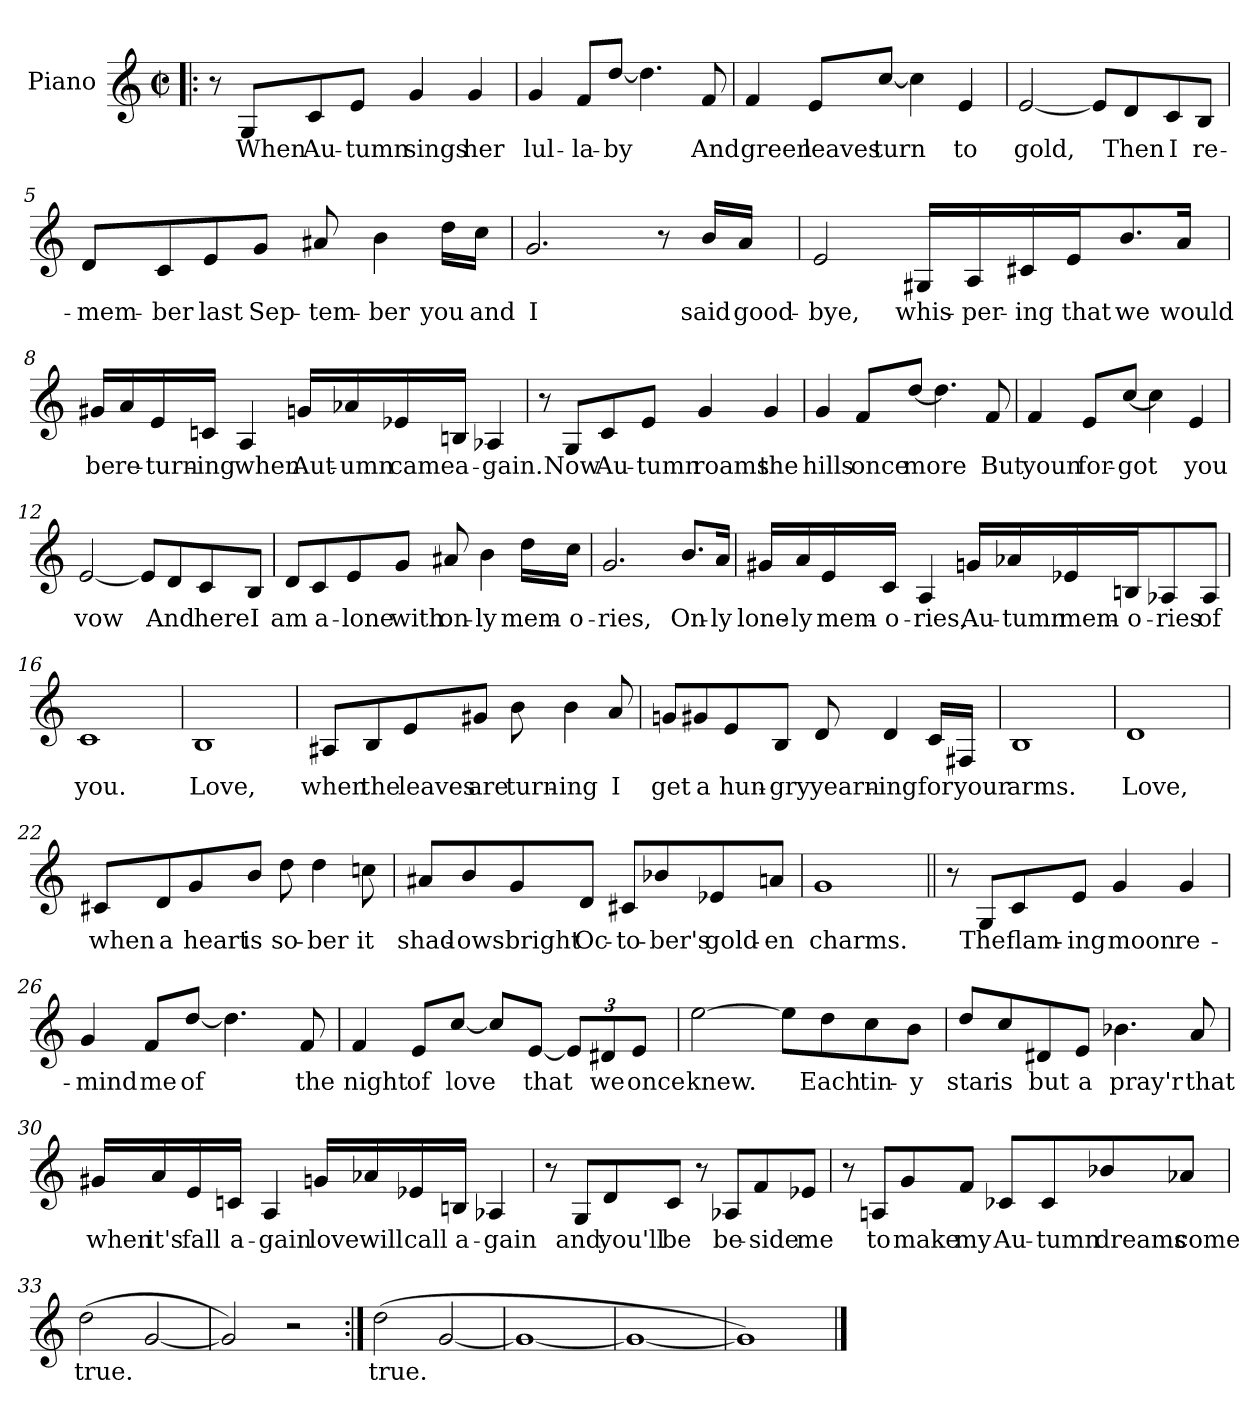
**kern	**text
*part1	*part1
*staff1	*staff1
*I"Piano	*
*I'Pno.	*
*clefG2	*
*k[]	*
*C:	*
*M2/2	*
*met(c|)	*
=1!|:	=1!|:
8r	.
8G/L	When
8c/	Au-
8e/J	-tumn
4g/	sings
4g/	her
=2	=2
4g/	lul-
8f/L	-la-
[8dd/J	-by
4.dd\]	.
8f/	And
=3	=3
4f/	green
8e/L	leaves
[8cc/J	turn
4cc\]	.
4e/	to
!!LO:LB:g=z
=4	=4
[2e/	gold,
8e/L]	.
8d/	Then
8c/	I
8B/J	re-
=5	=5
8d/L	-mem-
8c/	-ber
8e/	last
8g/J	Sep-
8a#X/	-tem-
4b\	-ber
16dd\LL	you
16cc\JJ	and
=6	=6
2.g/	I
8r	.
16b/LL	said
16a/JJ	good-
!!LO:LB:g=z
=7	=7
2e/	-bye,
16G#X/LL	whis-
16A/	-per-
16c#X/	-ing
16e/J	that
8.b/	we
16a/Jk	would
=8	=8
16g#X/LL	be
16a/	re-
16e/	-turn-
16cn/JJ	-ing
4A/	when
16gn/LL	Aut-
16a-X/	-umn
16e-X/	came
16Bn/JJ	a-
4A-X/	-gain.
!!LO:LB:g=z
=9	=9
8r	.
8G/L	Now
8c/	Au-
8e/J	-tumn
4g/	roams
4g/	the
=10	=10
4g/	hills
8f/L	once
[8dd/J	more
4.dd\]	.
8f/	But
=11	=11
4f/	youn
8e/L	for-
[8cc/J	-got
4cc\]	.
4e/	you
!!LO:LB:g=z
=12	=12
[2e/	vow
8e/L]	.
8d/	And
8c/	here
8B/J	I
=13	=13
8d/L	am
8c/	a-
8e/	-lone
8g/J	with
8a#X/	on-
4b\	-ly
16dd\LL	mem-
16cc\JJ	-o-
=14	=14
2.g/	-ries,
8.b/L	On-
16a/Jk	-ly
!!LO:LB:g=z
=15	=15
16g#X/LL	lone-
16a/	-ly
16e/	mem-
16c/JJ	-o-
4A/	-ries,
16gn/LL	Au-
16a-X/	-tumn
16e-X/	mem-
16Bn/J	-o-
8A-X/	-ries
8A-/J	of
=16	=16
1c	you.
=17	=17
1B	Love,
!!LO:LB:g=z
=18	=18
8A#X/L	when
8B/	the
8e/	leaves
8g#X/J	are
8b\	turn-
4b\	-ing
8a/	I
=19	=19
8gn/L	get
8g#X/	a
8e/	hun-
8B/J	-gry
8d/	yearn-
4d/	-ing
16c/LL	for
16F#X/JJ	your
=20	=20
1B	arms.
!!LO:LB:g=z
=21	=21
1d	Love,
=22	=22
8c#X/L	when
8d/	a
8g/	heart
8b/J	is
8dd\	so-
4dd\	-ber
8ccn\	it
=23	=23
8a#X/L	shad-
8b/	-ows
8g/	bright
8d/J	Oc-
8c#X/L	-to-
8b-X/	-ber's
8e-X/	gold-
8an/J	-en
!!LO:PB:g=z
=24	=24
1g	charms.
=25||	=25||
8r	.
8G/L	The
8c/	flam-
8e/J	-ing
4g/	moon
4g/	re-
=26	=26
4g/	-mind
8f/L	me
[8dd/J	of
4.dd\]	.
8f/	the
!!LO:LB:g=z
=27	=27
4f/	night
8e/L	of
[8cc/J	love
8cc/L]	.
[8e/J	that
*Xbrackettup	*
12e/L]	.
12d#X/	we
12e/J	once
=28	=28
[2ee\	knew.
8ee\L]	.
8dd\	Each
8cc\	tin-
8b\J	-y
=29	=29
8dd/L	star
8cc/	is
8d#X/	but
8e/J	a
4.b-X\	pray'r
8a/	that
!!LO:LB:g=z
=30	=30
16g#X/LL	when
16a/	it's
16e/	fall
16cn/JJ	a-
4A/	-gain
16gn/LL	love
16a-X/	will
16e-X/	call
16Bn/JJ	a-
4A-X/	-gain
=31	=31
8r	.
8G/L	and
8d/	you'll
8c/J	be
8r	.
8A-X/L	be-
8f/	-side
8e-X/J	me
!!LO:LB:g=z
=32	=32
8r	.
8An/L	to
8g/	make
8f/J	my
8c-X/L	Au-
8c-/	-tumn
8b-X/	dreams
8a-X/J	come
=33	=33
(2dd\	true.
[2g/	.
=34	=34
2g/])	.
2r	.
!!LO:LB:g=z
=35:|!	=35:|!
(2dd\	true.
[2g/	.
=36	=36
1g_	.
=37	=37
1g_	.
=38	=38
1g])	.
==	==
*-	*-
